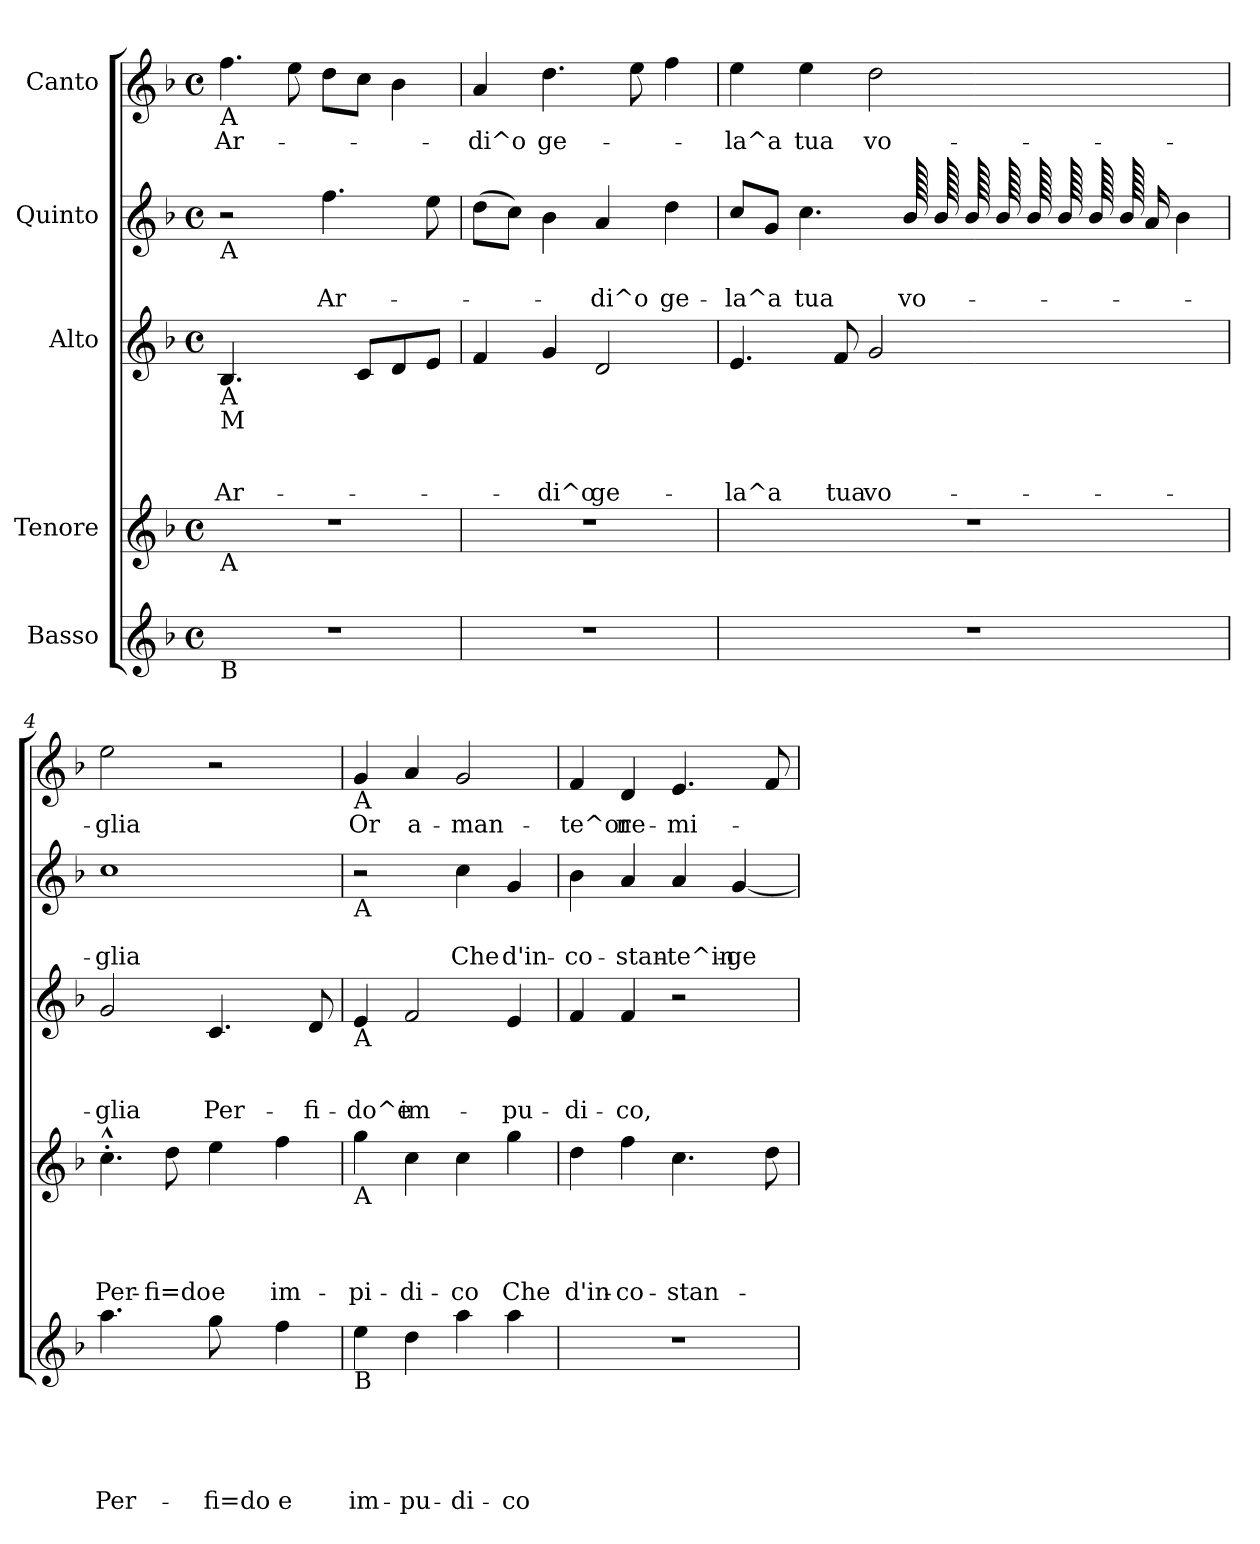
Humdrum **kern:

**kern	**text	**text	**text	**text	**text	**kern	**text	**text	**text	**text	**kern	**text	**text	**text	**kern	**text	**text	**kern	**text
*part5	*part5	*part5	*part5	*part5	*part5	*part4	*part4	*part4	*part4	*part4	*part3	*part3	*part3	*part3	*part2	*part2	*part2	*part1	*part1
*staff5	*staff5	*staff5	*staff5	*staff5	*staff5	*staff4	*staff4	*staff4	*staff4	*staff4	*staff3	*staff3	*staff3	*staff3	*staff2	*staff2	*staff2	*staff1	*staff1
*I"Basso	*	*	*	*	*	*I"Tenore	*	*	*	*	*I"Alto	*	*	*	*I"Quinto	*	*	*I"Canto	*
*clefG2	*	*	*	*	*	*clefG2	*	*	*	*	*clefG2	*	*	*	*clefG2	*	*	*clefG2	*
*k[b-]	*	*	*	*	*	*k[b-]	*	*	*	*	*k[b-]	*	*	*	*k[b-]	*	*	*k[b-]	*
*F:	*	*	*	*	*	*F:	*	*	*	*	*F:	*	*	*	*F:	*	*	*F:	*
*M4/4	*	*	*	*	*	*M4/4	*	*	*	*	*M4/4	*	*	*	*M4/4	*	*	*M4/4	*
*met(c)	*	*	*	*	*	*met(c)	*	*	*	*	*met(c)	*	*	*	*met(c)	*	*	*met(c)	*
=1	=1	=1	=1	=1	=1	=1	=1	=1	=1	=1	=1	=1	=1	=1	=1	=1	=1	=1	=1
!	!	!	!	!	!	!	!	!	!	!	!	!	!	!	!	!	!	!LO:TX:b:t=A	!
!	!	!	!	!	!	!	!	!	!	!	!	!	!	!	!LO:TX:b:t=A	!	!	!	!
!	!	!	!	!	!	!	!	!	!	!	!LO:TX:b:t=A	!	!	!	!	!	!	!	!
!	!	!	!	!	!	!	!	!	!	!	!LO:TX:b:t=M	!	!	!	!	!	!	!	!
!	!	!	!	!	!	!LO:TX:b:t=A	!	!	!	!	!	!	!	!	!	!	!	!	!
!LO:TX:b:t=B	!	!	!	!	!	!	!	!	!	!	!	!	!	!	!	!	!	!	!
!	!	!	!	!	!	!	!	!	!	!	!	!	!	!LO:LY:b	!	!	!	!	!LO:LY:b
1r	.	.	.	.	.	1r	.	.	.	.	4.B-/	.	.	Ar-	2r	.	.	4.ff\	Ar-
.	.	.	.	.	.	.	.	.	.	.	4ryy	.	.	.	.	.	.	8ee\	.
!	!	!	!	!	!	!	!	!	!	!	!	!	!	!	!	!	!LO:LY:b	!	!
.	.	.	.	.	.	.	.	.	.	.	.	.	.	.	4.ff\	.	Ar-	8dd\L	.
.	.	.	.	.	.	.	.	.	.	.	8c/L	.	.	.	.	.	.	8cc\J	.
.	.	.	.	.	.	.	.	.	.	.	8d/	.	.	.	.	.	.	4b-\	.
.	.	.	.	.	.	.	.	.	.	.	8e/J	.	.	.	8ee\	.	.	.	.
=2	=2	=2	=2	=2	=2	=2	=2	=2	=2	=2	=2	=2	=2	=2	=2	=2	=2	=2	=2
!	!	!	!	!	!	!	!	!	!	!	!	!	!	!	!	!	!	!	!LO:LY:b
1r	.	.	.	.	.	1r	.	.	.	.	4f/	.	.	.	(>8dd\L	.	.	4a/	-di^o
.	.	.	.	.	.	.	.	.	.	.	.	.	.	.	8cc\J)	.	.	.	.
!	!	!	!	!	!	!	!	!	!	!	!	!	!	!LO:LY:b	!	!	!	!	!LO:LY:b
.	.	.	.	.	.	.	.	.	.	.	4g/	.	.	-di^o	4b-\	.	.	4.dd\	ge-
!	!	!	!	!	!	!	!	!	!	!	!	!	!	!LO:LY:b	!	!	!LO:LY:b	!	!
.	.	.	.	.	.	.	.	.	.	.	2d/	.	.	ge-	4a/	.	-di^o	.	.
.	.	.	.	.	.	.	.	.	.	.	.	.	.	.	.	.	.	8ee\	.
!	!	!	!	!	!	!	!	!	!	!	!	!	!	!	!	!	!LO:LY:b	!	!
.	.	.	.	.	.	.	.	.	.	.	.	.	.	.	4dd\	.	ge-	4ff\	.
=3	=3	=3	=3	=3	=3	=3	=3	=3	=3	=3	=3	=3	=3	=3	=3	=3	=3	=3	=3
!	!	!	!	!	!	!	!	!	!	!	!	!	!	!LO:LY:b	!	!	!LO:LY:b	!	!LO:LY:b
1r	.	.	.	.	.	1r	.	.	.	.	4.e/	.	.	-la^a	8cc/L	.	-la^a	4ee\	-la^a
.	.	.	.	.	.	.	.	.	.	.	.	.	.	.	8g/J	.	.	.	.
!	!	!	!	!	!	!	!	!	!	!	!	!	!	!	!	!	!LO:LY:b	!	!LO:LY:b
.	.	.	.	.	.	.	.	.	.	.	.	.	.	.	4.cc\	.	tua	4ee\	tua
!	!	!	!	!	!	!	!	!	!	!	!	!	!	!LO:LY:b	!	!	!	!	!
.	.	.	.	.	.	.	.	.	.	.	8f/	.	.	tua	.	.	.	.	.
!	!	!	!	!	!	!	!	!	!	!	!	!	!	!LO:LY:b	!	!	!	!	!LO:LY:b
.	.	.	.	.	.	.	.	.	.	.	2g/	.	.	vo-	.	.	.	2dd\	vo-
!	!	!	!	!	!	!	!	!	!	!	!	!	!	!	!	!	!LO:LY:b	!	!
*	*	*	*	*	*	*	*	*	*	*	*	*	*	*	*tremolo	*	*	*	*
.	.	.	.	.	.	.	.	.	.	.	.	.	.	.	128b-/LLLLL	.	vo-	.	.
.	.	.	.	.	.	.	.	.	.	.	.	.	.	.	128b-/	.	.	.	.
.	.	.	.	.	.	.	.	.	.	.	.	.	.	.	128b-/	.	.	.	.
.	.	.	.	.	.	.	.	.	.	.	.	.	.	.	128b-/	.	.	.	.
.	.	.	.	.	.	.	.	.	.	.	.	.	.	.	128b-/	.	.	.	.
.	.	.	.	.	.	.	.	.	.	.	.	.	.	.	128b-/	.	.	.	.
.	.	.	.	.	.	.	.	.	.	.	.	.	.	.	128b-/	.	.	.	.
.	.	.	.	.	.	.	.	.	.	.	.	.	.	.	128b-/	.	.	.	.
*	*	*	*	*	*	*	*	*	*	*	*	*	*	*	*Xtremolo	*	*	*	*
.	.	.	.	.	.	.	.	.	.	.	.	.	.	.	16a/JJ	.	.	.	.
.	.	.	.	.	.	.	.	.	.	.	.	.	.	.	4b-\	.	.	.	.
=4	=4	=4	=4	=4	=4	=4	=4	=4	=4	=4	=4	=4	=4	=4	=4	=4	=4	=4	=4
!	!	!	!	!	!LO:LY:b	!	!	!	!	!LO:LY:b	!	!	!	!LO:LY:b	!	!	!LO:LY:b	!	!LO:LY:b
4.aa\	.	.	.	.	Per-	4.cc^^>'>\	.	.	.	Per-	2g/	.	.	-glia	1cc	.	-glia	2ee\	-glia
!	!	!	!	!	!	!	!	!	!	!LO:LY:b	!	!	!	!	!	!	!	!	!
8ryy	.	.	.	.	.	8dd\	.	.	.	-fi=do	.	.	.	.	.	.	.	.	.
!	!	!	!	!	!LO:LY:b	!	!	!	!	!LO:LY:b	!	!	!	!LO:LY:b	!	!	!	!	!
8gg\	.	.	.	.	-fi=do	4ee\	.	.	.	e	4.c/	.	.	Per-	.	.	.	2r	.
8ryy	.	.	.	.	.	.	.	.	.	.	.	.	.	.	.	.	.	.	.
!	!	!	!	!	!LO:LY:b	!	!	!	!	!LO:LY:b	!	!	!	!	!	!	!	!	!
4ff\	.	.	.	.	e	4ff\	.	.	.	im-	.	.	.	.	.	.	.	.	.
!	!	!	!	!	!	!	!	!	!	!	!	!	!	!LO:LY:b	!	!	!	!	!
.	.	.	.	.	.	.	.	.	.	.	8d/	.	.	-fi-	.	.	.	.	.
!!LO:LB:g=z
=5	=5	=5	=5	=5	=5	=5	=5	=5	=5	=5	=5	=5	=5	=5	=5	=5	=5	=5	=5
!	!	!	!	!	!	!	!	!	!	!	!	!	!	!	!	!	!	!LO:TX:b:t=A	!
!	!	!	!	!	!	!	!	!	!	!	!	!	!	!	!LO:TX:b:t=A	!	!	!	!
!	!	!	!	!	!	!	!	!	!	!	!LO:TX:b:t=A	!	!	!	!	!	!	!	!
!	!	!	!	!	!	!LO:TX:b:t=A	!	!	!	!	!	!	!	!	!	!	!	!	!
!LO:TX:b:t=B	!	!	!	!	!	!	!	!	!	!	!	!	!	!	!	!	!	!	!
!	!	!	!	!	!LO:LY:b	!	!	!	!	!LO:LY:b	!	!	!	!LO:LY:b	!	!	!	!	!LO:LY:b
4ee\	.	.	.	.	im-	4gg\	.	.	.	-pi-	4e/	.	.	-do^e	2r	.	.	4g/	Or
!	!	!	!	!	!LO:LY:b	!	!	!	!	!LO:LY:b	!	!	!	!LO:LY:b	!	!	!	!	!LO:LY:b
4dd\	.	.	.	.	-pu-	4cc\	.	.	.	-di-	2f/	.	.	im-	.	.	.	4a/	a-
!	!	!	!	!	!LO:LY:b	!	!	!	!	!LO:LY:b	!	!	!	!	!	!	!LO:LY:b	!	!LO:LY:b
4aa\	.	.	.	.	-di-	4cc\	.	.	.	-co	.	.	.	.	4cc\	.	Che	2g/	-man-
!	!	!	!	!	!LO:LY:b	!	!	!	!	!LO:LY:b	!	!	!	!LO:LY:b	!	!	!LO:LY:b	!	!
4aa\	.	.	.	.	-co	4gg\	.	.	.	Che	4e/	.	.	-pu-	4g/	.	d'in-	.	.
=6	=6	=6	=6	=6	=6	=6	=6	=6	=6	=6	=6	=6	=6	=6	=6	=6	=6	=6	=6
!	!	!	!	!	!	!	!	!	!	!LO:LY:b	!	!	!	!LO:LY:b	!	!	!LO:LY:b	!	!LO:LY:b
1r	.	.	.	.	.	4dd\	.	.	.	d'in-	4f/	.	.	-di-	4b-\	.	-co-	4f/	-te^or
!	!	!	!	!	!	!	!	!	!	!LO:LY:b	!	!	!	!LO:LY:b	!	!	!LO:LY:b	!	!LO:LY:b
.	.	.	.	.	.	4ff\	.	.	.	-co-	4f/	.	.	-co,	4a/	.	-stan-	4d/	ne-
!	!	!	!	!	!	!	!	!	!	!LO:LY:b	!	!	!	!	!	!	!LO:LY:b	!	!LO:LY:b
.	.	.	.	.	.	4.cc\	.	.	.	-stan-	2r	.	.	.	4a/	.	-te^in-	4.e/	-mi-
!	!	!	!	!	!	!	!	!	!	!	!	!	!	!	!	!	!LO:LY:b	!	!
.	.	.	.	.	.	.	.	.	.	.	.	.	.	.	[<4g/	.	-ge-	.	.
.	.	.	.	.	.	8dd\	.	.	.	.	.	.	.	.	.	.	.	8f/	.
=	=	=	=	=	=	=	=	=	=	=	=	=	=	=	=	=	=	=	=
*-	*-	*-	*-	*-	*-	*-	*-	*-	*-	*-	*-	*-	*-	*-	*-	*-	*-	*-	*-
